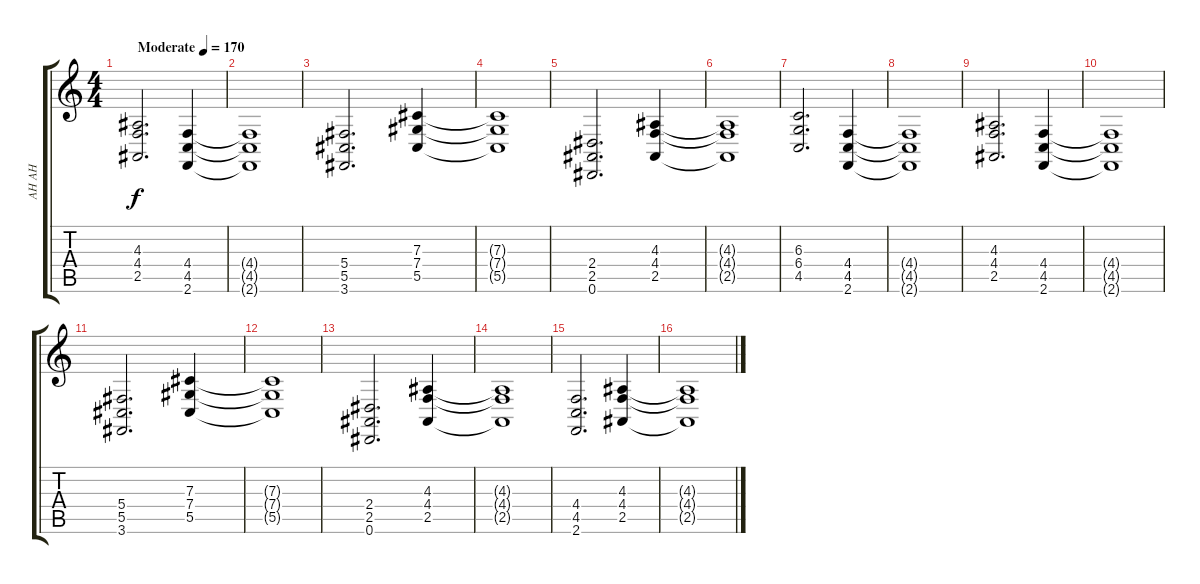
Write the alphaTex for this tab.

\track ("AH AH" "AH AH") {instrument choiraahs}
\staff {score tabs}
\tuning (Eb4 Bb3 Gb3 Db3 Ab2 Eb2) {hide}
\ts (4 4)
\tempo (170 "Moderate")
\clef g2
\ks c
(4.3 4.4 2.5).2{d dy f instrument choiraahs} (4.4 4.5 2.6).4 |
(4.4{t} 4.5{t} 2.6{t}).1 |
(5.4 5.5 3.6).2{d} (7.3 7.4 5.5).4 |
(7.3{t} 7.4{t} 5.5{t}).1 |
(2.4 2.5 0.6).2{d} (4.3 4.4 2.5).4 |
(4.3{t} 4.4{t} 2.5{t}).1 |
(6.3 6.4 4.5).2{d} (4.4 4.5 2.6).4 |
(4.4{t} 4.5{t} 2.6{t}).1 |
(4.3 4.4 2.5).2{d} (4.4 4.5 2.6).4 |
(4.4{t} 4.5{t} 2.6{t}).1 |
(5.4 5.5 3.6).2{d} (7.3 7.4 5.5).4 |
(7.3{t} 7.4{t} 5.5{t}).1 |
(2.4 2.5 0.6).2{d} (4.3 4.4 2.5).4 |
(4.3{t} 4.4{t} 2.5{t}).1 |
(4.4 4.5 2.6).2{d} (4.3 4.4 2.5).4 |
(4.3{t} 4.4{t} 2.5{t}).1
